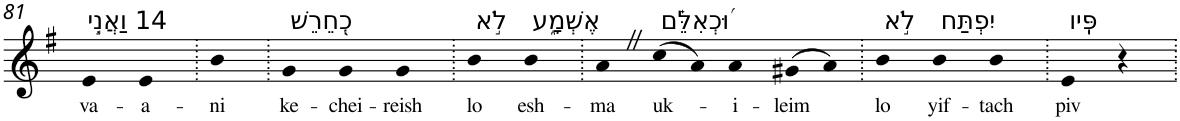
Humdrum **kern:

**kern	**text
*part1	*part1
*staff1	*staff1
*I"Piano	*
*I'Pno	*
!!LO:PB:g=z
*clefG2	*
*k[f#]	*
*G:	*
=81	=81
!LO:TX:a:t=14 וַאֲנִ֣י	!
!	!LO:LY:b
4e	va-
!	!LO:LY:b
4e	-a-
=82.	=82.
!	!LO:LY:b
4b	-ni
=83.	=83.
!LO:TX:a:t=כְ֭חֵרֵשׁ	!
!	!LO:LY:b
4g	ke-
!	!LO:LY:b
4g	-chei-
!	!LO:LY:b
4g	-reish
=84.	=84.
!LO:TX:a:t=לֹ֣א	!
!	!LO:LY:b
4b	lo
!LO:TX:a:t=אֶשְׁמָ֑ע	!
!	!LO:LY:b
4b	esh-
=85.	=85.
!	!LO:LY:b
4aZ	-ma
!LO:TX:a:t=וּ֝כְאִלֵּ֗ם	!
!	!LO:LY:b
(>8cc	uk-
8a)	.
!	!LO:LY:b
4a	-i-
!	!LO:LY:b
(>8g#X	-leim
8a)	.
=86.	=86.
!LO:TX:a:t=לֹ֣א	!
!	!LO:LY:b
4b	lo
!LO:TX:a:t=יִפְתַּח	!
!	!LO:LY:b
4b	yif-
!	!LO:LY:b
4b	-tach
=87.	=87.
!LO:TX:a:t=פִּֽיו	!
!	!LO:LY:b
4e	piv
4r	.
=.	=.
*-	*-
